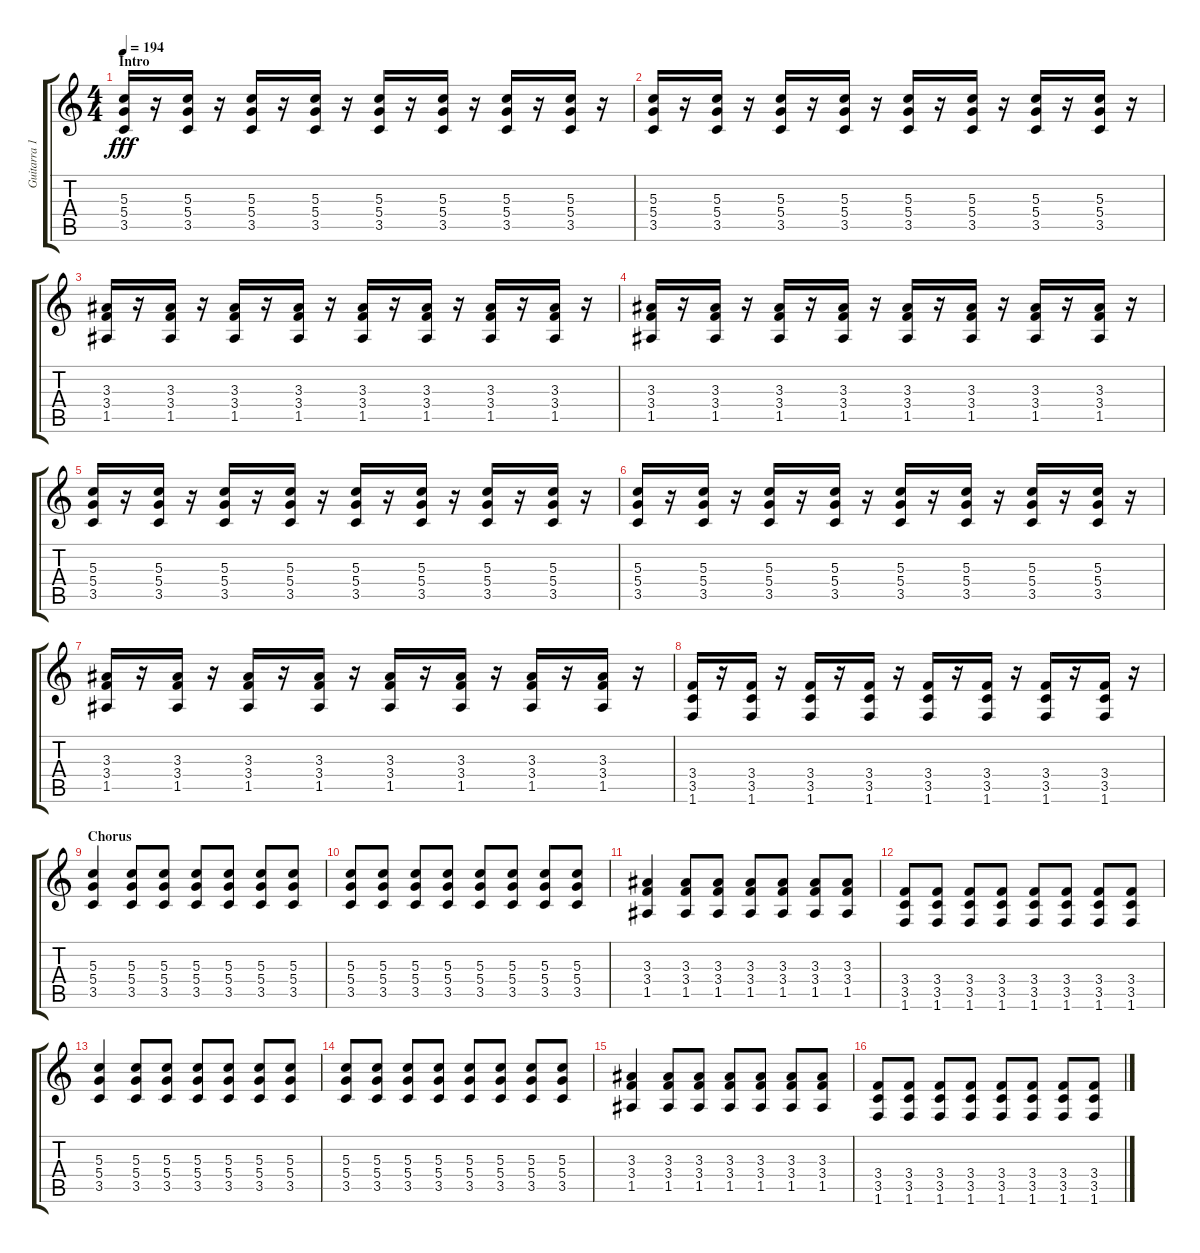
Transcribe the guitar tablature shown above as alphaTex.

\track ("Guitarra 1 - Mathias" "Guitarra 1") {instrument distortionguitar}
\staff {score tabs}
\tuning (E4 B3 G3 D3 A2 E2) {hide}
\ts (4 4)
\section ("" "Intro")
\tempo 194
\clef g2
\ks c
(5.3 5.4 3.5).16{dy fff instrument distortionguitar} r.16 (5.3 5.4 3.5).16 r.16 (5.3 5.4 3.5).16 r.16 (5.3 5.4 3.5).16 r.16 (5.3 5.4 3.5).16 r.16 (5.3 5.4 3.5).16 r.16 (5.3 5.4 3.5).16 r.16 (5.3 5.4 3.5).16 r.16 |
(5.3 5.4 3.5).16 r.16 (5.3 5.4 3.5).16 r.16 (5.3 5.4 3.5).16 r.16 (5.3 5.4 3.5).16 r.16 (5.3 5.4 3.5).16 r.16 (5.3 5.4 3.5).16 r.16 (5.3 5.4 3.5).16 r.16 (5.3 5.4 3.5).16 r.16 |
(3.3 3.4 1.5).16 r.16 (3.3 3.4 1.5).16 r.16 (3.3 3.4 1.5).16 r.16 (3.3 3.4 1.5).16 r.16 (3.3 3.4 1.5).16 r.16 (3.3 3.4 1.5).16 r.16 (3.3 3.4 1.5).16 r.16 (3.3 3.4 1.5).16 r.16 |
(3.3 3.4 1.5).16 r.16 (3.3 3.4 1.5).16 r.16 (3.3 3.4 1.5).16 r.16 (3.3 3.4 1.5).16 r.16 (3.3 3.4 1.5).16 r.16 (3.3 3.4 1.5).16 r.16 (3.3 3.4 1.5).16 r.16 (3.3 3.4 1.5).16 r.16 |
(5.3 5.4 3.5).16 r.16 (5.3 5.4 3.5).16 r.16 (5.3 5.4 3.5).16 r.16 (5.3 5.4 3.5).16 r.16 (5.3 5.4 3.5).16 r.16 (5.3 5.4 3.5).16 r.16 (5.3 5.4 3.5).16 r.16 (5.3 5.4 3.5).16 r.16 |
(5.3 5.4 3.5).16 r.16 (5.3 5.4 3.5).16 r.16 (5.3 5.4 3.5).16 r.16 (5.3 5.4 3.5).16 r.16 (5.3 5.4 3.5).16 r.16 (5.3 5.4 3.5).16 r.16 (5.3 5.4 3.5).16 r.16 (5.3 5.4 3.5).16 r.16 |
(3.3 3.4 1.5).16 r.16 (3.3 3.4 1.5).16 r.16 (3.3 3.4 1.5).16 r.16 (3.3 3.4 1.5).16 r.16 (3.3 3.4 1.5).16 r.16 (3.3 3.4 1.5).16 r.16 (3.3 3.4 1.5).16 r.16 (3.3 3.4 1.5).16 r.16 |
(3.4 3.5 1.6).16 r.16 (3.4 3.5 1.6).16 r.16 (3.4 3.5 1.6).16 r.16 (3.4 3.5 1.6).16 r.16 (3.4 3.5 1.6).16 r.16 (3.4 3.5 1.6).16 r.16 (3.4 3.5 1.6).16 r.16 (3.4 3.5 1.6).16 r.16 |
\section ("" "Chorus")
(5.3 5.4 3.5).4 (5.3 5.4 3.5).8 (5.3 5.4 3.5).8 (5.3 5.4 3.5).8 (5.3 5.4 3.5).8 (5.3 5.4 3.5).8 (5.3 5.4 3.5).8 |
(5.3 5.4 3.5).8 (5.3 5.4 3.5).8 (5.3 5.4 3.5).8 (5.3 5.4 3.5).8 (5.3 5.4 3.5).8 (5.3 5.4 3.5).8 (5.3 5.4 3.5).8 (5.3 5.4 3.5).8 |
(3.3 3.4 1.5).4 (3.3 3.4 1.5).8 (3.3 3.4 1.5).8 (3.3 3.4 1.5).8 (3.3 3.4 1.5).8 (3.3 3.4 1.5).8 (3.3 3.4 1.5).8 |
(3.4 3.5 1.6).8 (3.4 3.5 1.6).8 (3.4 3.5 1.6).8 (3.4 3.5 1.6).8 (3.4 3.5 1.6).8 (3.4 3.5 1.6).8 (3.4 3.5 1.6).8 (3.4 3.5 1.6).8 |
(5.3 5.4 3.5).4 (5.3 5.4 3.5).8 (5.3 5.4 3.5).8 (5.3 5.4 3.5).8 (5.3 5.4 3.5).8 (5.3 5.4 3.5).8 (5.3 5.4 3.5).8 |
(5.3 5.4 3.5).8 (5.3 5.4 3.5).8 (5.3 5.4 3.5).8 (5.3 5.4 3.5).8 (5.3 5.4 3.5).8 (5.3 5.4 3.5).8 (5.3 5.4 3.5).8 (5.3 5.4 3.5).8 |
(3.3 3.4 1.5).4 (3.3 3.4 1.5).8 (3.3 3.4 1.5).8 (3.3 3.4 1.5).8 (3.3 3.4 1.5).8 (3.3 3.4 1.5).8 (3.3 3.4 1.5).8 |
(3.4 3.5 1.6).8 (3.4 3.5 1.6).8 (3.4 3.5 1.6).8 (3.4 3.5 1.6).8 (3.4 3.5 1.6).8 (3.4 3.5 1.6).8 (3.4 3.5 1.6).8 (3.4 3.5 1.6).8
